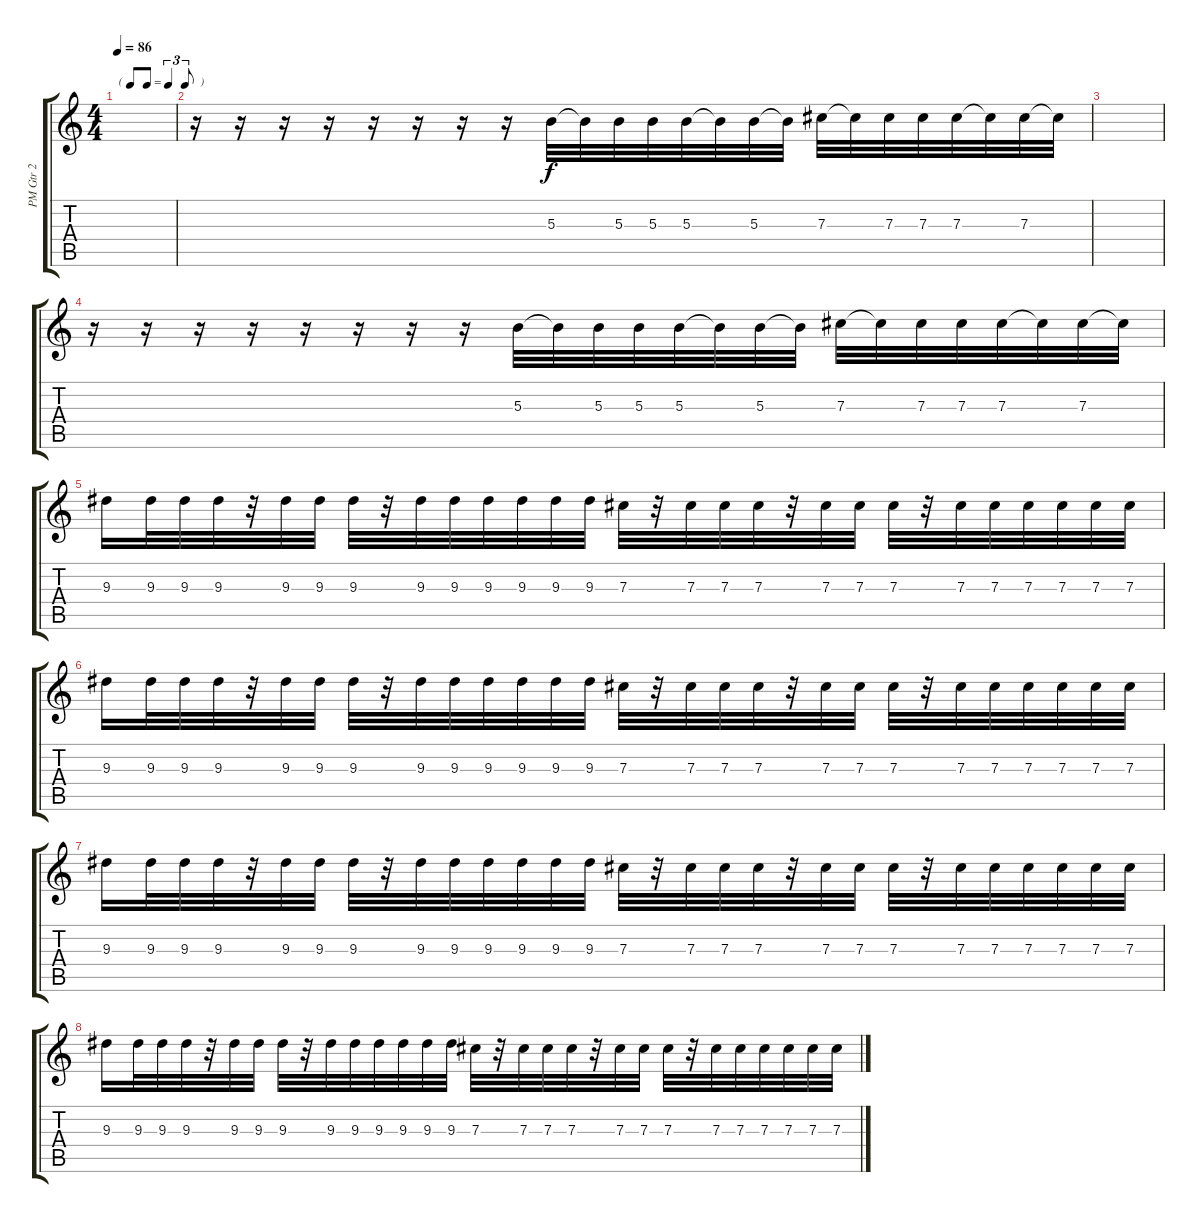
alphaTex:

\track ("PM Gtr 2" "PM Gtr 2") {instrument electricguitarmuted}
\staff {score tabs}
\tuning (Eb4 Bb3 Gb3 Db3 Ab2 Db2) {hide}
\ts (4 4)
\tf triplet8th
\tempo 86
\clef g2
\ks c
|
r.16 r.16 r.16 r.16 r.16 r.16 r.16 r.16 5.3.32 5.3{t}.32 5.3.32 5.3.32 5.3.32 5.3{t}.32 5.3.32 5.3{t}.32 7.3.32 7.3{t}.32 7.3.32 7.3.32 7.3.32 7.3{t}.32 7.3.32 7.3{t}.32 |
|
r.16 r.16 r.16 r.16 r.16 r.16 r.16 r.16 5.3.32 5.3{t}.32 5.3.32 5.3.32 5.3.32 5.3{t}.32 5.3.32 5.3{t}.32 7.3.32 7.3{t}.32 7.3.32 7.3.32 7.3.32 7.3{t}.32 7.3.32 7.3{t}.32 |
9.3.16 9.3.32 9.3.32 9.3.32 r.32 9.3.32 9.3.32 9.3.32 r.32 9.3.32 9.3.32 9.3.32 9.3.32 9.3.32 9.3.32 7.3.32 r.32 7.3.32 7.3.32 7.3.32 r.32 7.3.32 7.3.32 7.3.32 r.32 7.3.32 7.3.32 7.3.32 7.3.32 7.3.32 7.3.32 |
9.3.16 9.3.32 9.3.32 9.3.32 r.32 9.3.32 9.3.32 9.3.32 r.32 9.3.32 9.3.32 9.3.32 9.3.32 9.3.32 9.3.32 7.3.32 r.32 7.3.32 7.3.32 7.3.32 r.32 7.3.32 7.3.32 7.3.32 r.32 7.3.32 7.3.32 7.3.32 7.3.32 7.3.32 7.3.32 |
9.3.16 9.3.32 9.3.32 9.3.32 r.32 9.3.32 9.3.32 9.3.32 r.32 9.3.32 9.3.32 9.3.32 9.3.32 9.3.32 9.3.32 7.3.32 r.32 7.3.32 7.3.32 7.3.32 r.32 7.3.32 7.3.32 7.3.32 r.32 7.3.32 7.3.32 7.3.32 7.3.32 7.3.32 7.3.32 |
9.3.16 9.3.32 9.3.32 9.3.32 r.32 9.3.32 9.3.32 9.3.32 r.32 9.3.32 9.3.32 9.3.32 9.3.32 9.3.32 9.3.32 7.3.32 r.32 7.3.32 7.3.32 7.3.32 r.32 7.3.32 7.3.32 7.3.32 r.32 7.3.32 7.3.32 7.3.32 7.3.32 7.3.32 7.3.32
